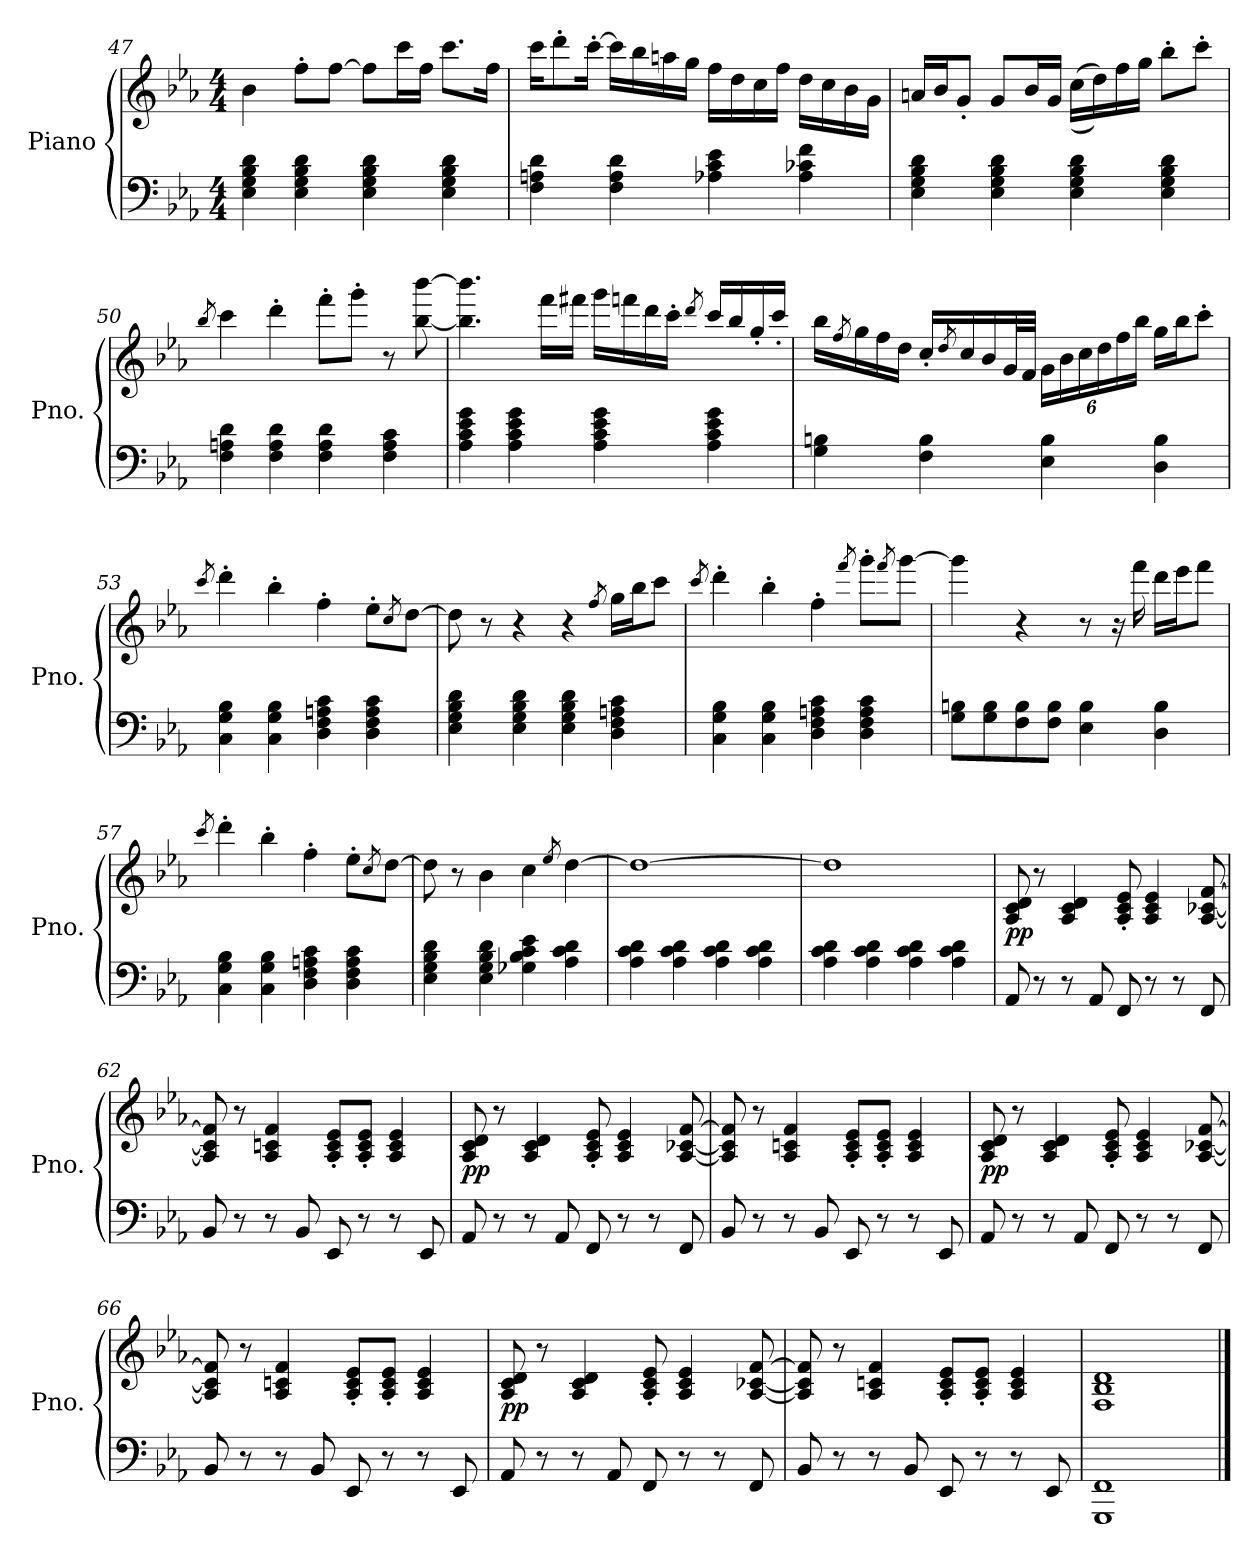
**kern	**kern	**dynam
*part1	*part1	*part1
*staff2	*staff1	*staff1/2
*I"Piano	*	*
*I'Pno.	*	*
!!LO:PB:g=z
*clefF4	*clefG2	*
*k[b-e-a-]	*k[b-e-a-]	*
*M4/4	*M4/4	*
=47	=47	=47
4E-\ 4G\ 4B-\ 4d\	4b-\	.
4E-\ 4G\ 4B-\ 4d\	8ff'\L	.
.	[8ff\J	.
4E-\ 4G\ 4B-\ 4d\	8ff\L]	.
.	16ccc\L	.
.	16ff\JJ	.
4E-\ 4G\ 4B-\ 4d\	8.ccc\L	.
.	16ff\Jk	.
=48	=48	=48
4F\ 4An\ 4d\	16ccc\KL	.
.	8ddd'\	.
.	[16ccc'\Jk	.
4F\ 4A\ 4d\	16ccc\LL]	.
.	16bb-\	.
.	16aan\	.
.	16gg\JJ	.
4A-X\ 4c\ 4e-\	16ff\LL	.
.	16dd\	.
.	16cc\	.
.	16ff\JJ	.
4A-\ 4c-X\ 4f\	16dd\LL	.
.	16cc\	.
.	16b-\	.
.	16g\JJ	.
=49	=49	=49
4E-\ 4G\ 4B-\ 4d\	16an/LL	.
.	16b-/J	.
.	8g'/J	.
4E-\ 4G\ 4B-\ 4d\	8g/L	.
.	16b-/L	.
.	16g/JJ	.
4E-\ 4G\ 4B-\ 4d\	(>(>16cc\LL	.
.	16dd\))	.
.	16ff\	.
.	16gg\JJ	.
4E-\ 4G\ 4B-\ 4d\	8bb-'\L	.
.	8ccc'\J	.
=50	=50	=50
.	8qbb-/	.
4F\ 4An\ 4d\	4ccc\	.
4F\ 4A\ 4d\	4ddd'\	.
4F\ 4A\ 4d\	8fff'\L	.
.	8ggg'\J	.
4F\ 4A\ 4c\	8r	.
.	[8bb-\ [8bbb-\	.
!!LO:LB:g=z
=51	=51	=51
4A-\ 4c\ 4e-\ 4g\	4.bb-\] 4.bbb-\]	.
4A-\ 4c\ 4e-\ 4g\	.	.
.	16fff\LL	.
.	16fff#X\JJ	.
4A-\ 4c\ 4e-\ 4g\	16ggg\LL	.
.	16fffn\	.
.	16ddd\	.
.	16ccc'\JJ	.
.	8qddd/	.
4A-\ 4c\ 4e-\ 4g\	16ccc/LL	.
.	16bb-/	.
.	16gg'/	.
.	16ccc'/JJ	.
=52	=52	=52
4G\ 4Bn\	16bb-\LL	.
.	8qff/	.
.	16gg\	.
.	16ff\	.
.	16dd\JJ	.
4F\ 4B\	16cc'/LL	.
.	8qdd/	.
.	16cc/	.
.	16b-/	.
.	32g/L	.
.	32f/JJJ	.
*	*Xbrackettup	*
4E-\ 4B\	24g\LL	.
.	24b-\	.
.	24cc\	.
.	24dd\	.
.	24ff\	.
.	24bb-\JJ	.
4D\ 4B\	16gg\LL	.
.	16bb-\J	.
.	8ccc'\J	.
=53	=53	=53
.	8qccc/	.
4C\ 4G\ 4B-\	4ddd'\	.
4C\ 4G\ 4B-\	4bb-'\	.
4D\ 4F\ 4An\ 4c\	4ff'\	.
4D\ 4F\ 4A\ 4c\	8ee-'\L	.
.	8qcc/	.
.	[8dd\J	.
!!LO:LB:g=z
=54	=54	=54
4E-\ 4G\ 4B-\ 4d\	8dd\]	.
.	8r	.
4E-\ 4G\ 4B-\ 4d\	4r	.
4E-\ 4G\ 4B-\ 4d\	4r	.
.	8qff/	.
4D\ 4F\ 4An\ 4c\	16gg\LL	.
.	16bb-\J	.
.	8ccc\J	.
=55	=55	=55
.	8qccc/	.
4C\ 4G\ 4B-\	4ddd'\	.
4C\ 4G\ 4B-\	4bb-'\	.
4D\ 4F\ 4An\ 4c\	4ff'\	.
.	8qfff/	.
4D\ 4F\ 4A\ 4c\	8ggg'\L	.
.	8qfff/	.
.	[8ggg\J	.
=56	=56	=56
8G\ 8Bn\L	4ggg\]	.
8G\ 8B\	.	.
8F\ 8B\	4r	.
8F\ 8B\J	.	.
4E-\ 4B\	8r	.
.	16r	.
.	16fff\	.
4D\ 4B\	16ddd\LL	.
.	16eee-\J	.
.	8fff\J	.
=57	=57	=57
.	8qccc/	.
4C\ 4G\ 4B-\	4ddd'\	.
4C\ 4G\ 4B-\	4bb-'\	.
4D\ 4F\ 4An\ 4c\	4ff'\	.
4D\ 4F\ 4A\ 4c\	8ee-'\L	.
.	8qcc/	.
.	[8dd\J	.
!!LO:LB:g=z
=58	=58	=58
4E-\ 4G\ 4B-\ 4d\	8dd\]	.
.	8r	.
4E-\ 4G\ 4B-\ 4d\	4b-\	.
4G-X\ 4B-\ 4c\ 4e-\	4cc\	.
.	8qee-/	.
4A-\ 4c\ 4d\	[4dd\	.
=59	=59	=59
4A-\ 4c\ 4d\	1dd_	.
4A-\ 4c\ 4d\	.	.
4A-\ 4c\ 4d\	.	.
4A-\ 4c\ 4d\	.	.
=60	=60	=60
4A-\ 4c\ 4d\	1dd]	.
4A-\ 4c\ 4d\	.	.
4A-\ 4c\ 4d\	.	.
4A-\ 4c\ 4d\	.	.
=61	=61	=61
!	!	!LO:DY:b
!	!	!LO:DY:n=1:b
8AA-/	8A-/ 8c/ 8d/	p p
8r	8r	.
8r	4A-/ 4c/ 4d/	.
8AA-/	.	.
8FF/	8A-/' 8c/' 8e-/'	.
8r	4A-/ 4c/ 4e-/	.
8r	.	.
8FF/	[8A-/ [8c-X/ [8f/	.
!!LO:LB:g=z
=62	=62	=62
8BB-/	8A-/] 8c-/] 8f/]	.
8r	8r	.
8r	4A-/ 4cn/ 4f/	.
8BB-/	.	.
8EE-/	8A-/' 8c/' 8e-/'L	.
8r	8A-/' 8c/' 8e-/'J	.
8r	4A-/ 4c/ 4e-/	.
8EE-/	.	.
=63	=63	=63
!	!	!LO:DY:b
!	!	!LO:DY:n=1:b
8AA-/	8A-/ 8c/ 8d/	p p
8r	8r	.
8r	4A-/ 4c/ 4d/	.
8AA-/	.	.
8FF/	8A-/' 8c/' 8e-/'	.
8r	4A-/ 4c/ 4e-/	.
8r	.	.
8FF/	[8A-/ [8c-X/ [8f/	.
=64	=64	=64
8BB-/	8A-/] 8c-/] 8f/]	.
8r	8r	.
8r	4A-/ 4cn/ 4f/	.
8BB-/	.	.
8EE-/	8A-/' 8c/' 8e-/'L	.
8r	8A-/' 8c/' 8e-/'J	.
8r	4A-/ 4c/ 4e-/	.
8EE-/	.	.
=65	=65	=65
!	!	!LO:DY:b
!	!	!LO:DY:n=1:b
8AA-/	8A-/ 8c/ 8d/	p p
8r	8r	.
8r	4A-/ 4c/ 4d/	.
8AA-/	.	.
8FF/	8A-/' 8c/' 8e-/'	.
8r	4A-/ 4c/ 4e-/	.
8r	.	.
8FF/	[8A-/ [8c-X/ [8f/	.
!!LO:PB:g=z
=66	=66	=66
8BB-/	8A-/] 8c-/] 8f/]	.
8r	8r	.
8r	4A-/ 4cn/ 4f/	.
8BB-/	.	.
8EE-/	8A-/' 8c/' 8e-/'L	.
8r	8A-/' 8c/' 8e-/'J	.
8r	4A-/ 4c/ 4e-/	.
8EE-/	.	.
=67	=67	=67
!	!	!LO:DY:b
!	!	!LO:DY:n=1:b
8AA-/	8A-/ 8c/ 8d/	p p
8r	8r	.
8r	4A-/ 4c/ 4d/	.
8AA-/	.	.
8FF/	8A-/' 8c/' 8e-/'	.
8r	4A-/ 4c/ 4e-/	.
8r	.	.
8FF/	[8A-/ [8c-X/ [8f/	.
=68	=68	=68
8BB-/	8A-/] 8c-/] 8f/]	.
8r	8r	.
8r	4A-/ 4cn/ 4f/	.
8BB-/	.	.
8EE-/	8A-/' 8c/' 8e-/'L	.
8r	8A-/' 8c/' 8e-/'J	.
8r	4A-/ 4c/ 4e-/	.
8EE-/	.	.
=69	=69	=69
1GGG 1FF	1F 1B- 1d	.
==	==	==
*-	*-	*-
